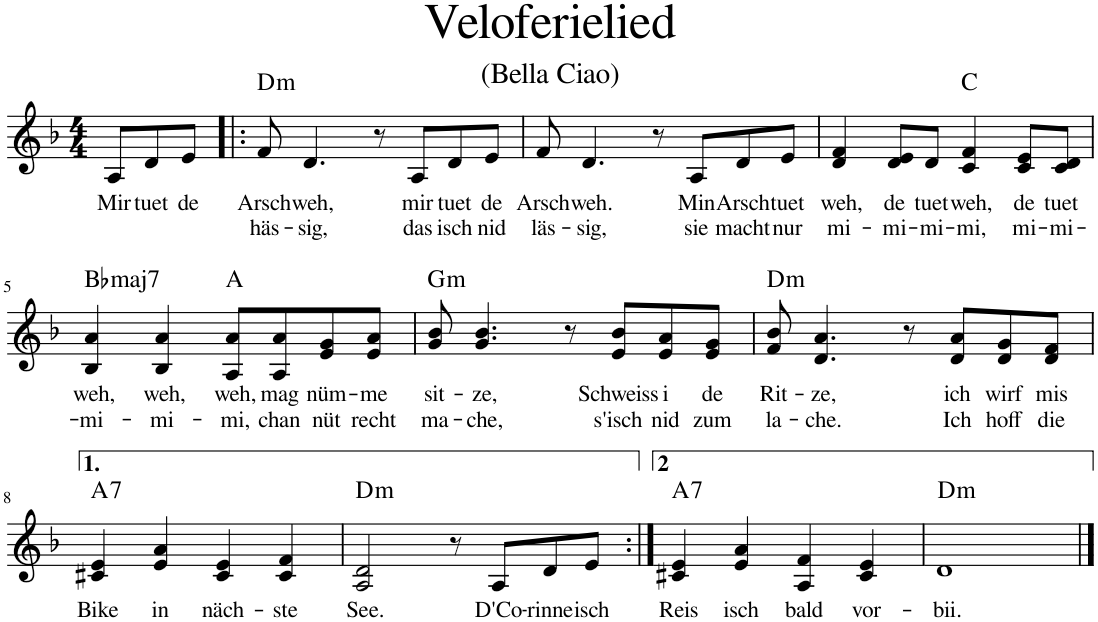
**kern	**text	**text	**harte
*part1	*part1	*part1	*part1
*staff1	*staff1	*staff1	*
*I"Piano	*	*	*
*I'Pno.	*	*	*
*clefG2	*	*	*
*k[b-]	*	*	*
*M4/4	*	*	*
=1	=1	=1	=1
!	!LO:LY:b	!	!
8A/L	Mir	.	.
!	!LO:LY:b	!	!
8d/	tuet	.	.
!	!LO:LY:b	!	!
8e/J	de	.	.
=2!|:	=2!|:	=2!|:	=2!|:
!	!LO:LY:b	!LO:LY:b	!LO:H:kt=m
8f/	Arsch	häs-	D:min
!	!LO:LY:b	!LO:LY:b	!
4.d/	weh,	-sig,	.
8r	.	.	.
!	!LO:LY:b	!LO:LY:b	!
8A/L	mir	das	.
!	!LO:LY:b	!LO:LY:b	!
8d/	tuet	isch	.
!	!LO:LY:b	!LO:LY:b	!
8e/J	de	nid	.
=3	=3	=3	=3
!	!LO:LY:b	!LO:LY:b	!
8f/	Arsch	läs-	.
!	!LO:LY:b	!LO:LY:b	!
4.d/	weh.	-sig,	.
8r	.	.	.
!	!LO:LY:b	!LO:LY:b	!
8A/L	Min	sie	.
!	!LO:LY:b	!LO:LY:b	!
8d/	Arsch	macht	.
!	!LO:LY:b	!LO:LY:b	!
8e/J	tuet	nur	.
=4	=4	=4	=4
!	!LO:LY:b	!LO:LY:b	!
4d/ 4f/	weh,	mi-	.
!	!LO:LY:b	!LO:LY:b	!
8d/ 8e/L	de	-mi-	.
!	!LO:LY:b	!LO:LY:b	!
8d/J	tuet	-mi-	.
!	!LO:LY:b	!LO:LY:b	!
4c/ 4f/	weh,	-mi,	C:maj
!	!LO:LY:b	!LO:LY:b	!
8c/ 8e/L	de	mi-	.
!	!LO:LY:b	!LO:LY:b	!
8c/ 8d/J	tuet	-mi-	.
!!LO:LB:g=z
=5	=5	=5	=5
!	!LO:LY:b	!LO:LY:b	!LO:H:kt=maj7
4B-/ 4a/	weh,	-mi-	Bb:maj7
!	!LO:LY:b	!LO:LY:b	!
4B-/ 4a/	weh,	-mi-	.
!	!LO:LY:b	!LO:LY:b	!
8A/ 8a/L	weh,	-mi,	A:maj
!	!LO:LY:b	!LO:LY:b	!
8A/ 8a/	mag	chan	.
!	!LO:LY:b	!LO:LY:b	!
8e/ 8g/	nüm-	nüt	.
!	!LO:LY:b	!LO:LY:b	!
8e/ 8a/J	-me	recht	.
=6	=6	=6	=6
!	!LO:LY:b	!LO:LY:b	!LO:H:kt=m
8g/ 8b-/	sit-	ma-	G:min
!	!LO:LY:b	!LO:LY:b	!
4.g/ 4.b-/	ze,	-che,	.
8r	.	.	.
!	!LO:LY:b	!LO:LY:b	!
8e/ 8b-/L	Schweiss	s'isch	.
!	!LO:LY:b	!LO:LY:b	!
8e/ 8a/	i	nid	.
!	!LO:LY:b	!LO:LY:b	!
8e/ 8g/J	de	zum	.
=7	=7	=7	=7
!	!LO:LY:b	!LO:LY:b	!LO:H:kt=m
8f/ 8b-/	Rit-	la-	D:min
!	!LO:LY:b	!LO:LY:b	!
4.d/ 4.a/	-ze,	-che.	.
8r	.	.	.
!	!LO:LY:b	!LO:LY:b	!
8d/ 8a/L	ich	Ich	.
!	!LO:LY:b	!LO:LY:b	!
8d/ 8g/	wirf	hoff	.
!	!LO:LY:b	!LO:LY:b	!
8d/ 8f/J	mis	die	.
!!LO:LB:g=z
=8	=8	=8	=8
!	!LO:LY:b	!	!LO:H:kt=7
4c#X/ 4e/	Bike	.	A:7
!	!LO:LY:b	!	!
4e/ 4a/	in	.	.
!	!LO:LY:b	!	!
4c#/ 4e/	näch-	.	.
!	!LO:LY:b	!	!
4c#/ 4f/	-ste	.	.
=9	=9	=9	=9
!	!LO:LY:b	!	!LO:H:kt=m
2A/ 2d/	See.	.	D:min
8r	.	.	.
!	!LO:LY:b	!	!
8A/L	D'Co-	.	.
!	!LO:LY:b	!	!
8d/	-rinne	.	.
!	!LO:LY:b	!	!
8e/J	isch	.	.
=10:|!	=10:|!	=10:|!	=10:|!
!	!LO:LY:b	!	!LO:H:kt=7
4c#X/ 4e/	Reis	.	A:7
!	!LO:LY:b	!	!
4e/ 4a/	isch	.	.
!	!LO:LY:b	!	!
4A/ 4f/	bald	.	.
!	!LO:LY:b	!	!
4c#/ 4e/	vor-	.	.
=11	=11	=11	=11
!	!LO:LY:b	!	!LO:H:kt=m
1d	-bii.	.	D:min
==	==	==	==
*-	*-	*-	*-
